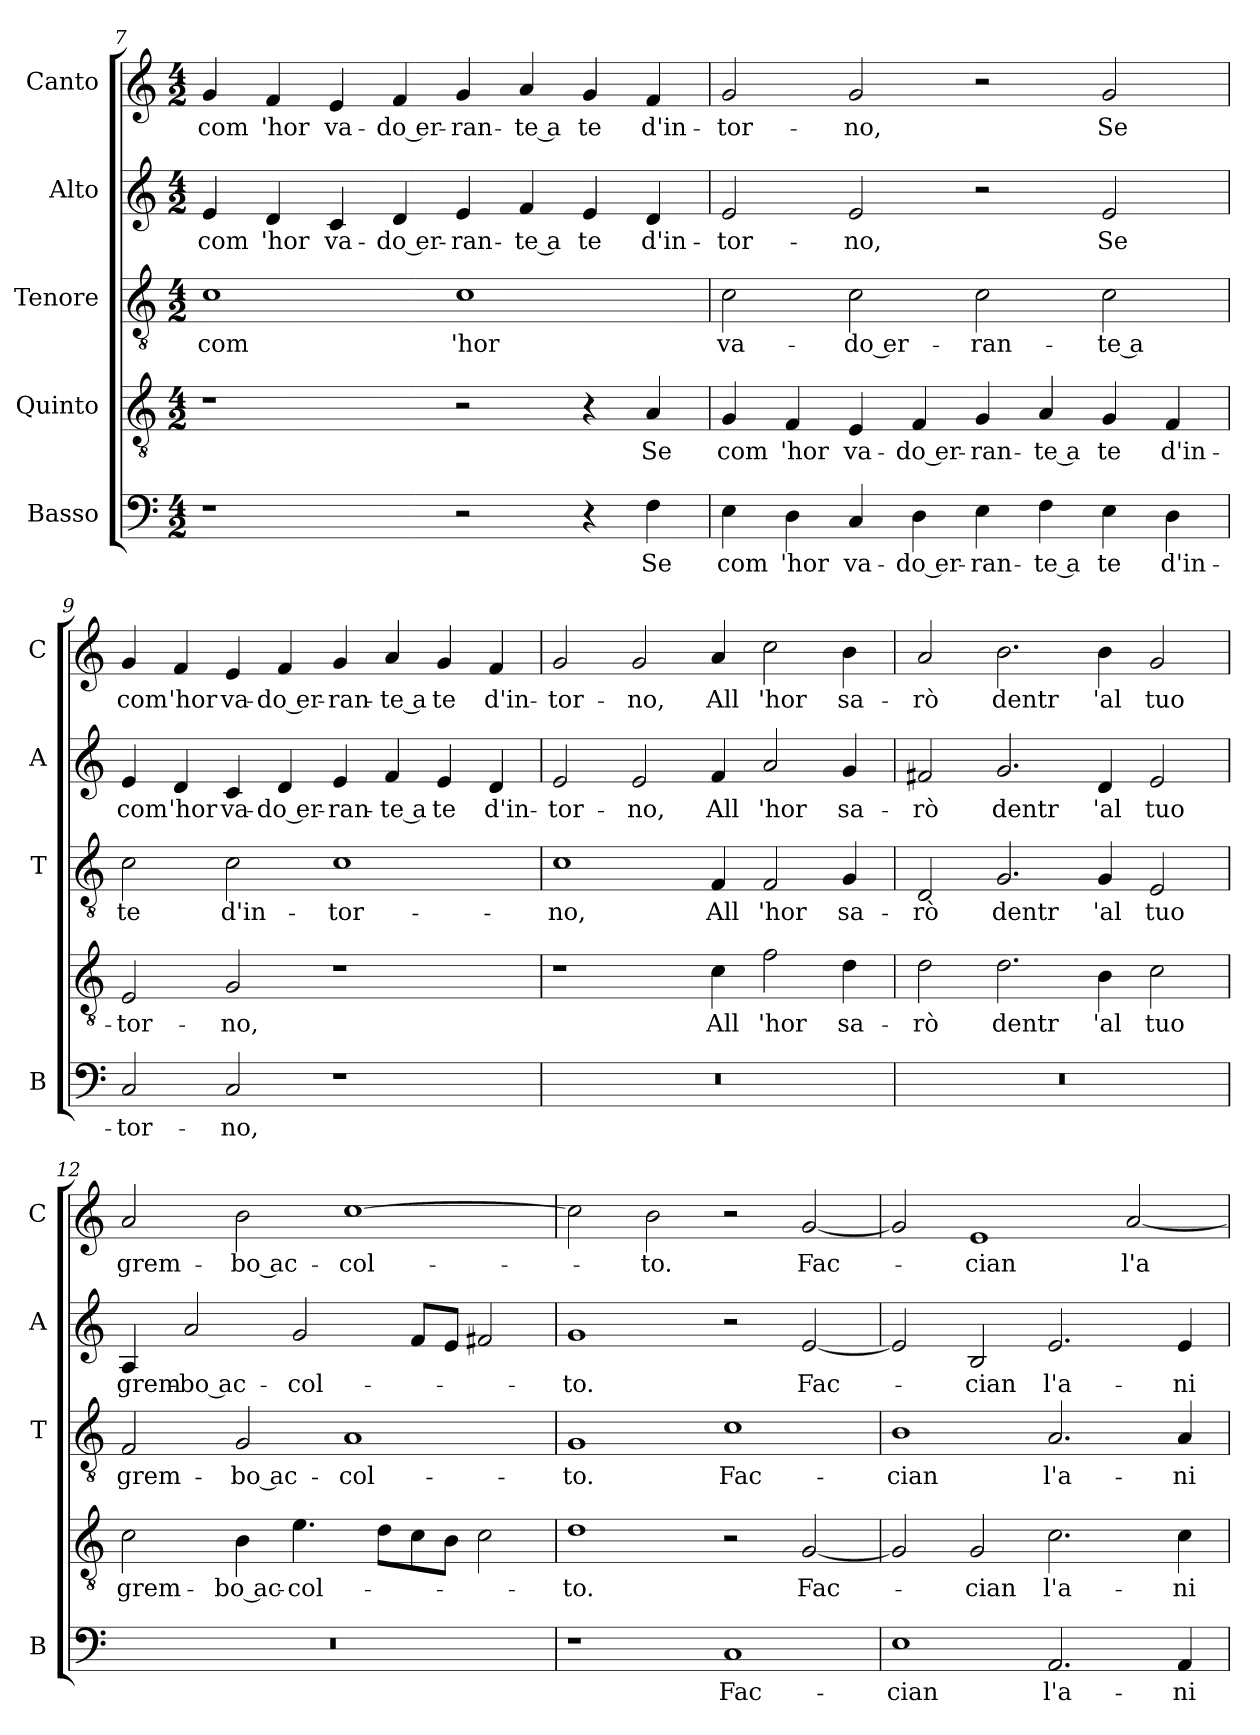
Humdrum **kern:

**kern	**text	**kern	**text	**kern	**text	**kern	**text	**kern	**text
*part5	*part5	*part4	*part4	*part3	*part3	*part2	*part2	*part1	*part1
*staff5	*staff5	*staff4	*staff4	*staff3	*staff3	*staff2	*staff2	*staff1	*staff1
*I"Basso	*	*I"Quinto	*	*I"Tenore	*	*I"Alto	*	*I"Canto	*
*I'B	*	*	*	*I'T	*	*I'A	*	*I'C	*
*clefF4	*	*clefGv2	*	*clefGv2	*	*clefG2	*	*clefG2	*
*k[]	*	*k[]	*	*k[]	*	*k[]	*	*k[]	*
*C:	*	*C:	*	*C:	*	*C:	*	*C:	*
*M4/2	*	*M4/2	*	*M4/2	*	*M4/2	*	*M4/2	*
=7	=7	=7	=7	=7	=7	=7	=7	=7	=7
!	!	!	!	!	!LO:LY:b	!	!LO:LY:b	!	!LO:LY:b
1r	.	1r	.	1c	com	4e/	com	4g/	com
!	!	!	!	!	!	!	!LO:LY:b	!	!LO:LY:b
.	.	.	.	.	.	4d/	'hor	4f/	'hor
!	!	!	!	!	!	!	!LO:LY:b	!	!LO:LY:b
.	.	.	.	.	.	4c/	va-	4e/	va-
!	!	!	!	!	!	!	!LO:LY:b	!	!LO:LY:b
.	.	.	.	.	.	4d/	-do er-	4f/	-do er-
!	!	!	!	!	!LO:LY:b	!	!LO:LY:b	!	!LO:LY:b
2r	.	2r	.	1c	'hor	4e/	-ran-	4g/	-ran-
!	!	!	!	!	!	!	!LO:LY:b	!	!LO:LY:b
.	.	.	.	.	.	4f/	-te a	4a/	-te a
!	!	!	!	!	!	!	!LO:LY:b	!	!LO:LY:b
4r	.	4r	.	.	.	4e/	te	4g/	te
!	!LO:LY:b	!	!LO:LY:b	!	!	!	!LO:LY:b	!	!LO:LY:b
4F\	Se	4A/	Se	.	.	4d/	d'in-	4f/	d'in-
=8	=8	=8	=8	=8	=8	=8	=8	=8	=8
!	!LO:LY:b	!	!LO:LY:b	!	!LO:LY:b	!	!LO:LY:b	!	!LO:LY:b
4E\	com	4G/	com	2c\	va-	2e/	-tor-	2g/	-tor-
!	!LO:LY:b	!	!LO:LY:b	!	!	!	!	!	!
4D\	'hor	4F/	'hor	.	.	.	.	.	.
!	!LO:LY:b	!	!LO:LY:b	!	!LO:LY:b	!	!LO:LY:b	!	!LO:LY:b
4C/	va-	4E/	va-	2c\	-do er-	2e/	-no,	2g/	-no,
!	!LO:LY:b	!	!LO:LY:b	!	!	!	!	!	!
4D\	-do er-	4F/	-do er-	.	.	.	.	.	.
!	!LO:LY:b	!	!LO:LY:b	!	!LO:LY:b	!	!	!	!
4E\	-ran-	4G/	-ran-	2c\	-ran-	2r	.	2r	.
!	!LO:LY:b	!	!LO:LY:b	!	!	!	!	!	!
4F\	-te a	4A/	-te a	.	.	.	.	.	.
!	!LO:LY:b	!	!LO:LY:b	!	!LO:LY:b	!	!LO:LY:b	!	!LO:LY:b
4E\	te	4G/	te	2c\	-te a	2e/	Se	2g/	Se
!	!LO:LY:b	!	!LO:LY:b	!	!	!	!	!	!
4D\	d'in-	4F/	d'in-	.	.	.	.	.	.
!!LO:PB:g=z
=9	=9	=9	=9	=9	=9	=9	=9	=9	=9
!	!LO:LY:b	!	!LO:LY:b	!	!LO:LY:b	!	!LO:LY:b	!	!LO:LY:b
2C/	-tor-	2E/	-tor-	2c\	te	4e/	com	4g/	com
!	!	!	!	!	!	!	!LO:LY:b	!	!LO:LY:b
.	.	.	.	.	.	4d/	'hor	4f/	'hor
!	!LO:LY:b	!	!LO:LY:b	!	!LO:LY:b	!	!LO:LY:b	!	!LO:LY:b
2C/	-no,	2G/	-no,	2c\	d'in-	4c/	va-	4e/	va-
!	!	!	!	!	!	!	!LO:LY:b	!	!LO:LY:b
.	.	.	.	.	.	4d/	-do er-	4f/	-do er-
!	!	!	!	!	!LO:LY:b	!	!LO:LY:b	!	!LO:LY:b
1r	.	1r	.	1c	-tor-	4e/	-ran-	4g/	-ran-
!	!	!	!	!	!	!	!LO:LY:b	!	!LO:LY:b
.	.	.	.	.	.	4f/	-te a	4a/	-te a
!	!	!	!	!	!	!	!LO:LY:b	!	!LO:LY:b
.	.	.	.	.	.	4e/	te	4g/	te
!	!	!	!	!	!	!	!LO:LY:b	!	!LO:LY:b
.	.	.	.	.	.	4d/	d'in-	4f/	d'in-
=10	=10	=10	=10	=10	=10	=10	=10	=10	=10
!	!	!	!	!	!LO:LY:b	!	!LO:LY:b	!	!LO:LY:b
0r	.	1r	.	1c	-no,	2e/	-tor-	2g/	-tor-
!	!	!	!	!	!	!	!LO:LY:b	!	!LO:LY:b
.	.	.	.	.	.	2e/	-no,	2g/	-no,
!	!	!	!LO:LY:b	!	!LO:LY:b	!	!LO:LY:b	!	!LO:LY:b
.	.	4c\	All	4F/	All	4f/	All	4a/	All
!	!	!	!LO:LY:b	!	!LO:LY:b	!	!LO:LY:b	!	!LO:LY:b
.	.	2f\	'hor	2F/	'hor	2a/	'hor	2cc\	'hor
!	!	!	!LO:LY:b	!	!LO:LY:b	!	!LO:LY:b	!	!LO:LY:b
.	.	4d\	sa-	4G/	sa-	4g/	sa-	4b\	sa-
=11	=11	=11	=11	=11	=11	=11	=11	=11	=11
!	!	!	!LO:LY:b	!	!LO:LY:b	!	!LO:LY:b	!	!LO:LY:b
0r	.	2d\	-rò	2D/	-rò	2f#X/	-rò	2a/	-rò
!	!	!	!LO:LY:b	!	!LO:LY:b	!	!LO:LY:b	!	!LO:LY:b
.	.	2.d\	dentr	2.G/	dentr	2.g/	dentr	2.b\	dentr
!	!	!	!LO:LY:b	!	!LO:LY:b	!	!LO:LY:b	!	!LO:LY:b
.	.	4B\	'al	4G/	'al	4d/	'al	4b\	'al
!	!	!	!LO:LY:b	!	!LO:LY:b	!	!LO:LY:b	!	!LO:LY:b
.	.	2c\	tuo	2E/	tuo	2e/	tuo	2g/	tuo
=12	=12	=12	=12	=12	=12	=12	=12	=12	=12
!	!	!	!LO:LY:b	!	!LO:LY:b	!	!LO:LY:b	!	!LO:LY:b
0r	.	2c\	grem-	2F/	grem-	4A/	grem-	2a/	grem-
!	!	!	!	!	!	!	!LO:LY:b	!	!
.	.	.	.	.	.	2a/	-bo ac-	.	.
!	!	!	!LO:LY:b	!	!LO:LY:b	!	!	!	!LO:LY:b
.	.	4B\	-bo ac-	2G/	-bo ac-	.	.	2b\	-bo ac-
!	!	!	!LO:LY:b	!	!	!	!LO:LY:b	!	!
.	.	4.e\	-col-	.	.	2g/	-col-	.	.
!	!	!	!	!	!LO:LY:b	!	!	!	!LO:LY:b
.	.	.	.	1A	-col-	.	.	[1cc	-col-
.	.	8d\L	.	.	.	.	.	.	.
.	.	8c\	.	.	.	8f/L	.	.	.
.	.	8B\J	.	.	.	8e/J	.	.	.
.	.	2c\	.	.	.	2f#X/	.	.	.
!!LO:LB:g=z
=13	=13	=13	=13	=13	=13	=13	=13	=13	=13
!	!	!	!LO:LY:b	!	!LO:LY:b	!	!LO:LY:b	!	!
1r	.	1d	-to.	1G	-to.	1g	-to.	2cc\]	.
!	!	!	!	!	!	!	!	!	!LO:LY:b
.	.	.	.	.	.	.	.	2b\	-to.
!	!LO:LY:b	!	!	!	!LO:LY:b	!	!	!	!
1C	Fac-	2r	.	1c	Fac-	2r	.	2r	.
!	!	!	!LO:LY:b	!	!	!	!LO:LY:b	!	!LO:LY:b
.	.	[2G/	Fac-	.	.	[2e/	Fac-	[2g/	Fac-
=14	=14	=14	=14	=14	=14	=14	=14	=14	=14
!	!LO:LY:b	!	!	!	!LO:LY:b	!	!	!	!
1E	-cian	2G/]	.	1B	-cian	2e/]	.	2g/]	.
!	!	!	!LO:LY:b	!	!	!	!LO:LY:b	!	!LO:LY:b
.	.	2G/	-cian	.	.	2B/	-cian	1e	-cian
!	!LO:LY:b	!	!LO:LY:b	!	!LO:LY:b	!	!LO:LY:b	!	!
2.AA/	l'a-	2.c\	l'a-	2.A/	l'a-	2.e/	l'a-	.	.
!	!	!	!	!	!	!	!	!	!LO:LY:b
.	.	.	.	.	.	.	.	[2a/	l'a-
!	!LO:LY:b	!	!LO:LY:b	!	!LO:LY:b	!	!LO:LY:b	!	!
4AA/	-ni-	4c\	-ni-	4A/	-ni-	4e/	-ni-	.	.
=	=	=	=	=	=	=	=	=	=
*-	*-	*-	*-	*-	*-	*-	*-	*-	*-
